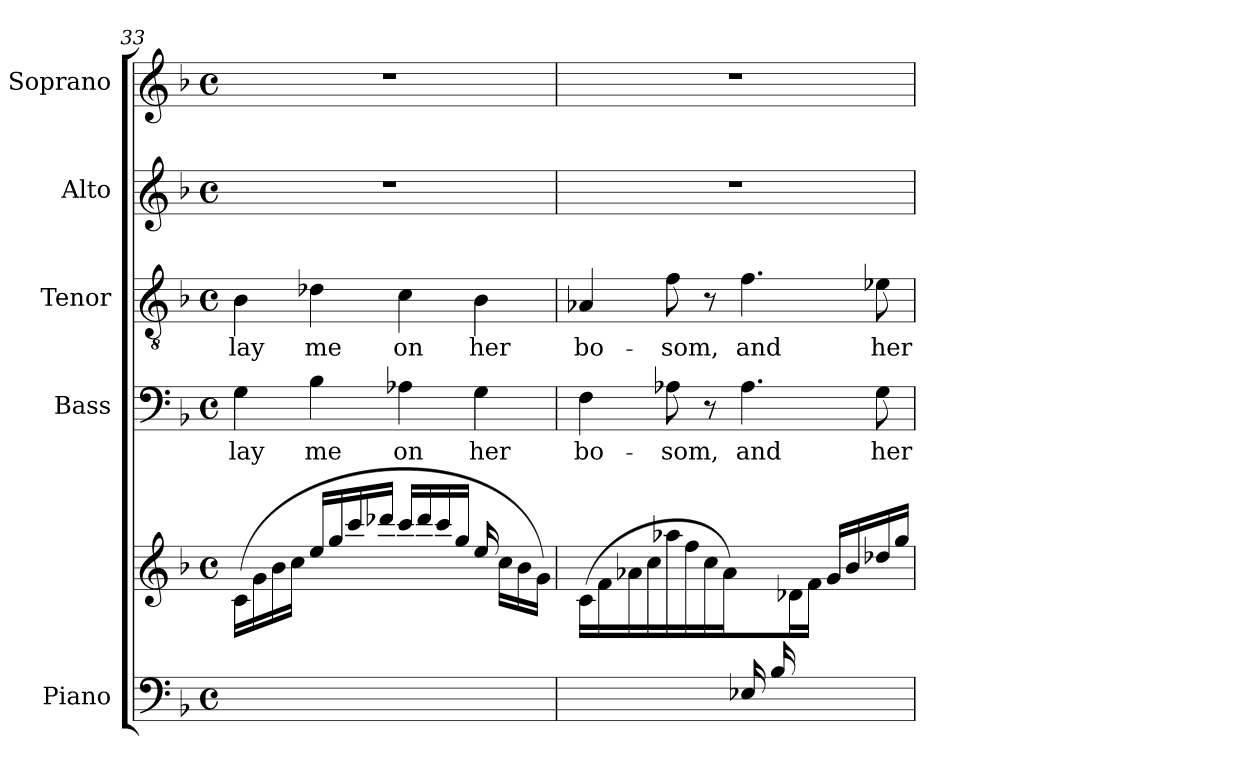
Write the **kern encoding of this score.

**kern	**kern	**kern	**text	**kern	**text	**kern	**kern
*part5	*part5	*part4	*part4	*part3	*part3	*part2	*part1
*staff6	*staff5	*staff4	*staff4	*staff3	*staff3	*staff2	*staff1
*I"Piano	*	*I"Bass	*	*I"Tenor	*	*I"Alto	*I"Soprano
*I'Pno	*	*	*	*	*	*	*
*clefF4	*clefG2	*clefF4	*	*clefGv2	*	*clefG2	*clefG2
*k[b-]	*k[b-]	*k[b-]	*	*k[b-]	*	*k[b-]	*k[b-]
*M4/4	*M4/4	*M4/4	*	*M4/4	*	*M4/4	*M4/4
*met(c)	*met(c)	*met(c)	*	*met(c)	*	*met(c)	*met(c)
=33	=33	=33	=33	=33	=33	=33	=33
1ryy	(16c\LL	4G\	lay	4B-\	lay	1r	1r
.	16g\	.	.	.	.	.	.
.	16b-\	.	.	.	.	.	.
.	16cc\JJ	.	.	.	.	.	.
.	16ee/LL	4B-\	me	4d-X\	me	.	.
.	16gg/	.	.	.	.	.	.
.	16ccc/	.	.	.	.	.	.
.	16ddd-X/JJ	.	.	.	.	.	.
.	16ccc/LL	4A-X\	on	4c\	on	.	.
.	16ddd-/	.	.	.	.	.	.
.	16ccc/	.	.	.	.	.	.
.	16gg/JJ	.	.	.	.	.	.
.	16ee/	4G\	her	4B-\	her	.	.
.	16cc\LL	.	.	.	.	.	.
.	16b-\	.	.	.	.	.	.
.	16g\JJ)	.	.	.	.	.	.
=34	=34	=34	=34	=34	=34	=34	=34
*^	*	*	*	*	*	*	*
2ryy	1ryy	(16c\LL	4F\	bo-	4A-X/	bo-	1r	1r
.	.	16f\	.	.	.	.	.	.
.	.	16a-X\	.	.	.	.	.	.
.	.	16cc\JJ	.	.	.	.	.	.
.	.	16aa-X/LL	8A-X\	-som,	8f\	-som,	.	.
.	.	16ff/	.	.	.	.	.	.
.	.	16cc/	8r	.	8r	.	.	.
.	.	16a-/JJ)	.	.	.	.	.	.
(16E-X/LL	.	8ryy	4.A-\	and	4.f\	and	.	.
16B-/	.	.	.	.	.	.	.	.
4.ryy	.	16d-X\	.	.	.	.	.	.
.	.	16f\JJ	.	.	.	.	.	.
.	.	16g/LL	.	.	.	.	.	.
.	.	16b-/	.	.	.	.	.	.
.	.	16dd-X/	8G\	her	8e-X\	her	.	.
.	.	16gg/JJ)	.	.	.	.	.	.
*v	*v	*	*	*	*	*	*	*
=	=	=	=	=	=	=	=
*-	*-	*-	*-	*-	*-	*-	*-
